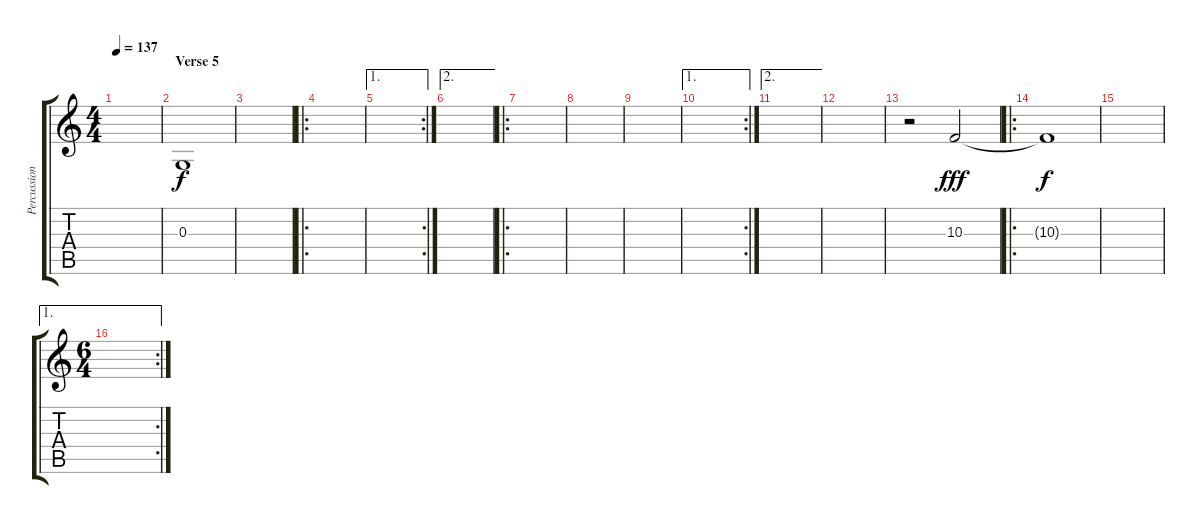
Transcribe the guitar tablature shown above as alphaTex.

\track ("Percussion" "Percussion") {instrument reversecymbal}
\staff {score tabs}
\tuning (E4 B3 G3 D3 A2 E2) {hide}
\ts (4 4)
\tempo 137
\clef g2
\ks c
|
\section ("" "Verse 5")
0.3.1 |
|
\ro
|
\ae 1
\rc 2
|
\ae 2
|
\ro
|
|
|
\ae 1
\rc 2
|
\ae 2
|
|
r.2 10.3.2{dy fff} |
\ro
10.3{t}.1{dy f} |
|
\ae 1
\rc 2
\ts (6 4)
